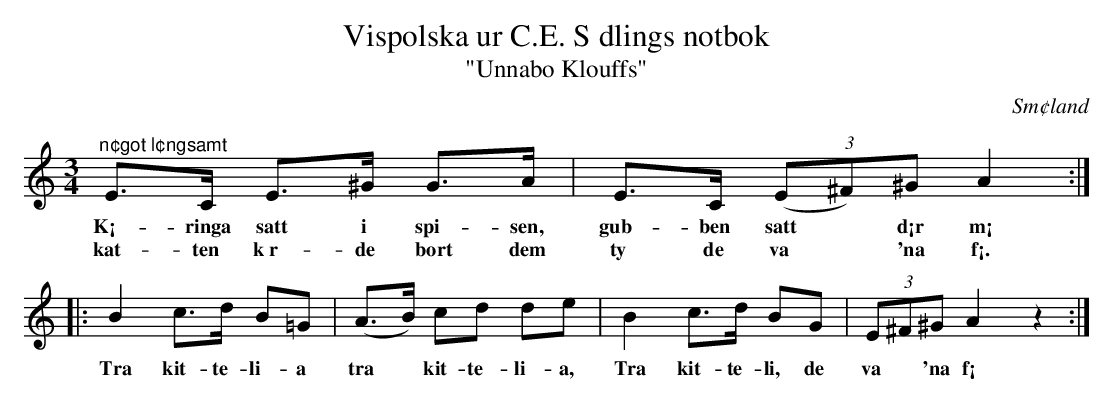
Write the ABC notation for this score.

X:1
T:Vispolska ur C.E. S dlings notbok
T:"Unnabo Klouffs"
http://www.smus.se/earkiv/fmk/browselarge.php?lang=sw&katalogid=Upprop+26b&bildnr=00056
O:Sm¢land
M:3/4
L:1/8
K:Am
"^n¢got l¢ngsamt" \
E>C E>^G G>A | E>C (3(E^F)^G A2 ::
w: K¡-ringa satt i spi-sen, gub-ben satt * d¡r m¡
w: kat-ten k r-de bort dem ty de va * 'na f¡.
B2 c>d B=G | (A>B) cd de | B2 c>d BG | (3E^F^G A2 z2 :|
w: Tra kit-te-li-a tra * kit-te-li-a, Tra kit-te-li, de va * 'na f¡
